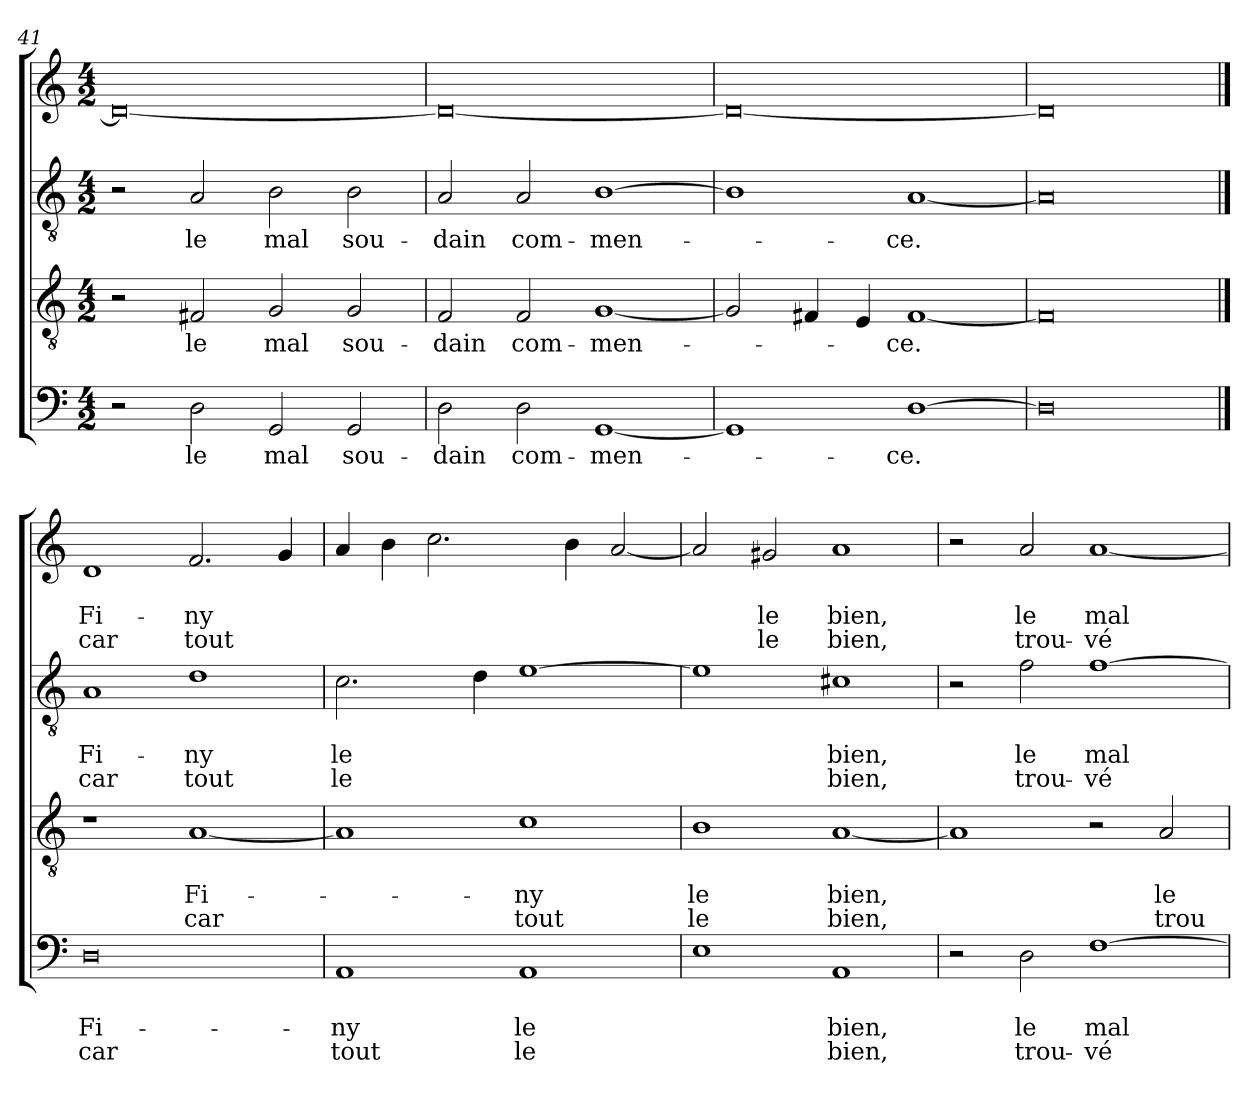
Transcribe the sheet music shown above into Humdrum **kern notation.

**kern	**text	**text	**text	**kern	**text	**text	**text	**kern	**text	**text	**text	**kern	**text	**text	**text
*part4	*part4	*part4	*part4	*part3	*part3	*part3	*part3	*part2	*part2	*part2	*part2	*part1	*part1	*part1	*part1
*staff4	*staff4	*staff4	*staff4	*staff3	*staff3	*staff3	*staff3	*staff2	*staff2	*staff2	*staff2	*staff1	*staff1	*staff1	*staff1
*clefF4	*	*	*	*clefGv2	*	*	*	*clefGv2	*	*	*	*clefG2	*	*	*
*k[]	*	*	*	*k[]	*	*	*	*k[]	*	*	*	*k[]	*	*	*
*C:	*	*	*	*C:	*	*	*	*C:	*	*	*	*C:	*	*	*
*M4/2	*	*	*	*M4/2	*	*	*	*M4/2	*	*	*	*M4/2	*	*	*
=41	=41	=41	=41	=41	=41	=41	=41	=41	=41	=41	=41	=41	=41	=41	=41
2r	.	.	.	2r	.	.	.	2r	.	.	.	0d_	.	.	.
!	!LO:LY:b	!	!	!	!LO:LY:b	!	!	!	!LO:LY:b	!	!	!	!	!	!
2D\	le	.	.	2F#X/	le	.	.	2A/	le	.	.	.	.	.	.
!	!LO:LY:b	!	!	!	!LO:LY:b	!	!	!	!LO:LY:b	!	!	!	!	!	!
2GG/	mal	.	.	2G/	mal	.	.	2B\	mal	.	.	.	.	.	.
!	!LO:LY:b	!	!	!	!LO:LY:b	!	!	!	!LO:LY:b	!	!	!	!	!	!
2GG/	sou-	.	.	2G/	sou-	.	.	2B\	sou-	.	.	.	.	.	.
=42	=42	=42	=42	=42	=42	=42	=42	=42	=42	=42	=42	=42	=42	=42	=42
!	!LO:LY:b	!	!	!	!LO:LY:b	!	!	!	!LO:LY:b	!	!	!	!	!	!
2D\	-dain	.	.	2F/	-dain	.	.	2A/	-dain	.	.	0d_	.	.	.
!	!LO:LY:b	!	!	!	!LO:LY:b	!	!	!	!LO:LY:b	!	!	!	!	!	!
2D\	com-	.	.	2F/	com-	.	.	2A/	com-	.	.	.	.	.	.
!	!LO:LY:b	!	!	!	!LO:LY:b	!	!	!	!LO:LY:b	!	!	!	!	!	!
[1GG	-men-	.	.	[1G	-men-	.	.	[1B	-men-	.	.	.	.	.	.
=43	=43	=43	=43	=43	=43	=43	=43	=43	=43	=43	=43	=43	=43	=43	=43
1GG]	.	.	.	2G/]	.	.	.	1B]	.	.	.	0d_	.	.	.
.	.	.	.	4F#X/	.	.	.	.	.	.	.	.	.	.	.
.	.	.	.	4E/	.	.	.	.	.	.	.	.	.	.	.
!	!LO:LY:b	!	!	!	!LO:LY:b	!	!	!	!LO:LY:b	!	!	!	!	!	!
[1D	-ce.	.	.	[1F#	-ce.	.	.	[1A	-ce.	.	.	.	.	.	.
=44	=44	=44	=44	=44	=44	=44	=44	=44	=44	=44	=44	=44	=44	=44	=44
0D]	.	.	.	0F#]	.	.	.	0A]	.	.	.	0d]	.	.	.
!!LO:PB:g=z
==44X1	==44X1	==44X1	==44X1	==44X1	==44X1	==44X1	==44X1	==44X1	==44X1	==44X1	==44X1	==44X1	==44X1	==44X1	==44X1
!	!	!LO:LY:b	!LO:LY:b	!	!	!	!	!	!	!LO:LY:b	!LO:LY:b	!	!	!LO:LY:b	!LO:LY:b
0D	.	Fi-	car	1r	.	.	.	1A	.	Fi-	car	1d	.	Fi-	car
!	!	!	!	!	!	!LO:LY:b	!LO:LY:b	!	!	!LO:LY:b	!LO:LY:b	!	!	!LO:LY:b	!LO:LY:b
.	.	.	.	[1A	.	Fi-	car	1d	.	-ny	tout	2.f/	.	-ny	tout
.	.	.	.	.	.	.	.	.	.	.	.	4g/	.	.	.
=45	=45	=45	=45	=45	=45	=45	=45	=45	=45	=45	=45	=45	=45	=45	=45
!	!	!LO:LY:b	!LO:LY:b	!	!	!	!	!	!	!LO:LY:b	!LO:LY:b	!	!	!	!
1AA	.	-ny	tout	1A]	.	.	.	2.c\	.	le	le	4a/	.	.	.
.	.	.	.	.	.	.	.	.	.	.	.	4b\	.	.	.
.	.	.	.	.	.	.	.	.	.	.	.	2.cc\	.	.	.
.	.	.	.	.	.	.	.	4d\	.	.	.	.	.	.	.
!	!	!LO:LY:b	!LO:LY:b	!	!	!LO:LY:b	!LO:LY:b	!	!	!	!	!	!	!	!
1AA	.	le	le	1c	.	-ny	tout	[1e	.	.	.	.	.	.	.
.	.	.	.	.	.	.	.	.	.	.	.	4b\	.	.	.
.	.	.	.	.	.	.	.	.	.	.	.	[2a/	.	.	.
=46	=46	=46	=46	=46	=46	=46	=46	=46	=46	=46	=46	=46	=46	=46	=46
!	!	!	!	!	!	!LO:LY:b	!LO:LY:b	!	!	!	!	!	!	!	!
1E	.	.	.	1B	.	le	le	1e]	.	.	.	2a/]	.	.	.
!	!	!	!	!	!	!	!	!	!	!	!	!	!	!LO:LY:b	!LO:LY:b
.	.	.	.	.	.	.	.	.	.	.	.	2g#X/	.	le	le
!	!	!LO:LY:b	!LO:LY:b	!	!	!LO:LY:b	!LO:LY:b	!	!	!LO:LY:b	!LO:LY:b	!	!	!LO:LY:b	!LO:LY:b
1AA	.	bien,	bien,	[1A	.	bien,	bien,	1c#X	.	bien,	bien,	1a	.	bien,	bien,
=47	=47	=47	=47	=47	=47	=47	=47	=47	=47	=47	=47	=47	=47	=47	=47
2r	.	.	.	1A]	.	.	.	2r	.	.	.	2r	.	.	.
!	!	!LO:LY:b	!LO:LY:b	!	!	!	!	!	!	!LO:LY:b	!LO:LY:b	!	!	!LO:LY:b	!LO:LY:b
2D\	.	le	trou-	.	.	.	.	2f\	.	le	trou-	2a/	.	le	trou-
!	!	!LO:LY:b	!LO:LY:b	!	!	!	!	!	!	!LO:LY:b	!LO:LY:b	!	!	!LO:LY:b	!LO:LY:b
[1F	.	mal	-vé	2r	.	.	.	[1f	.	mal	-vé	[1a	.	mal	-vé
!	!	!	!	!	!	!LO:LY:b	!LO:LY:b	!	!	!	!	!	!	!	!
.	.	.	.	2A/	.	le	trou-	.	.	.	.	.	.	.	.
=	=	=	=	=	=	=	=	=	=	=	=	=	=	=	=
*-	*-	*-	*-	*-	*-	*-	*-	*-	*-	*-	*-	*-	*-	*-	*-
